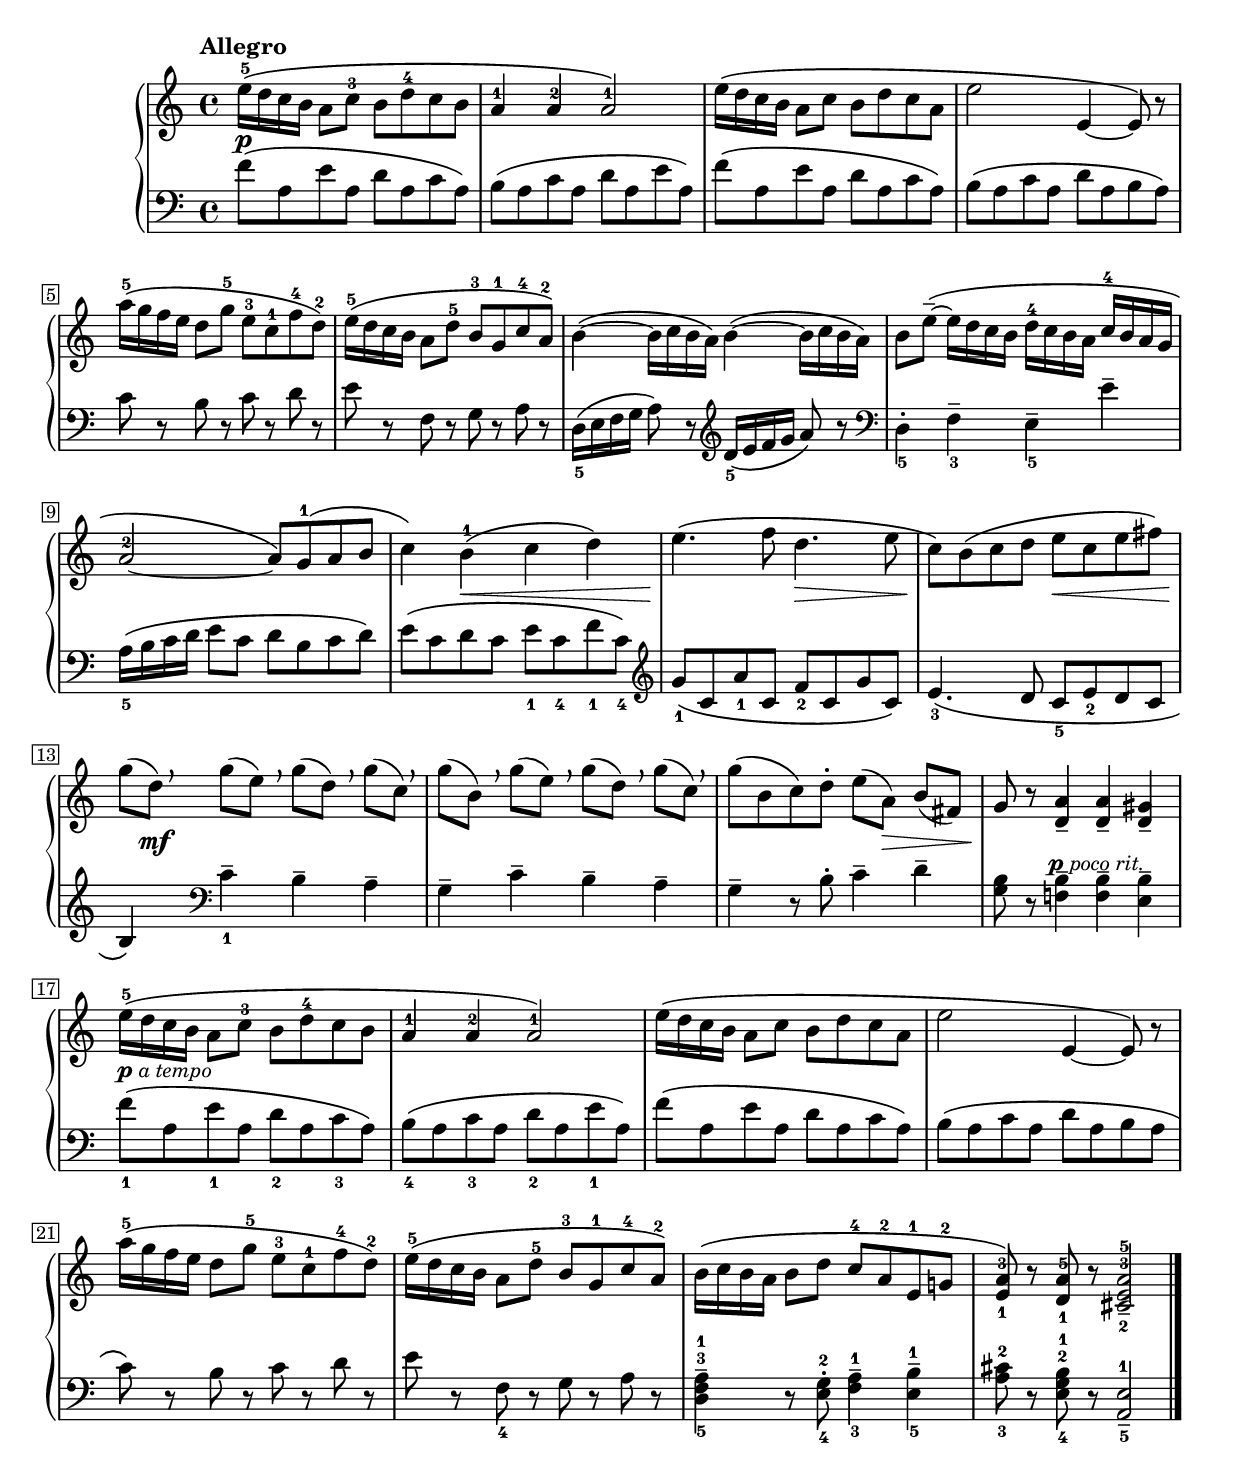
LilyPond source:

Global = {
  \key c \major
  \time 4/4
  \include "../global.ly"
}

Soprano = \context Voice = "one" \relative c'' {
  \voiceOne
  \stemNeutral\tieNeutral\phrasingSlurNeutral\slurNeutral
  \override MultiMeasureRest.staff-position = #0
  \override Rest.staff-position = #0
  \override BreathingSign.text =
    \markup { \musicglyph "scripts.raltcomma" }
  \override Fingering.staff-padding = #'()
  %1
  | \tempo "Allegro"
    e16-5\( d c b a8
    c-3
    b d-4 c b
  | a4-1 a-2 a2-1\)
  | e'16\( d c b a8 c b d c a
  | e'2 e,4~ e8\) r
  %5
  | a'16-5\( g f e d8 g-5 e-3 c-1 f-4 d-2\)
  | e16-5\( d c b a8 d-5 b-3 g-1 c-4 a-2\)
  | b4~\( b16 c b a\) b4~\( b16 c b a\)
  | b8 e~^-\( e16 d c b d-4 c b a c-4 b a g
  | a2~-2 a8\) g-1\( a b
  %10
  | c4\) b-1\( c d\)
  | e4.\( f8 d4. e8
  | c8\) b\( c d e c e fis\)
  | g8( d) \breathe g[( e]) \breathe g( d) \breathe g[( c,]) \breathe
  | g'8( b,) \breathe g'[( e]) \breathe g( d) \breathe g[( c,]) \breathe
  %15
  | g'\( b, c\) d^. e[( a,]) b( fis)
  | g8 r <d a'>4_- q_- <d gis>_-
  | e'16-5\( d c b a8
    c-3
    b d-4 c b
  | a4-1 a-2 a2-1\)
  | e'16\( d c b a8 c b d c a
  %20
  | e'2 e,4~ e8\) r
  | a'16-5\( g f e d8 g-5 e-3 c-1 f-4 d-2\)
  | e16-5\( d c b a8 d-5 b-3 g-1 c-4 a-2\)
  | b16\( c b a b8 d c-4 a-2 e-1 g!-2
  | %\set fingeringOrientations = #'(up)
    <e-1 a-3>8\) r <d-1 a'-5> r <cis-2 e-3 a-5>2_-
    \fine
}

Bass = \context Voice = "four" \relative c' {
  \voiceFour
  \stemNeutral\tieNeutral\phrasingSlurNeutral
  \override MultiMeasureRest.staff-position = #0
  \override Rest.staff-position = #0
  %1
  | f8\( a, e' a, d a c a\)
  | b\( a c a d a e' a,\)
  | f'\( a, e' a, d a c a\)
  | b\( a c a d a b a\)
  %5
  | c r b r c r d r
  | e r f, r g r a r
  | d,16-5\( e f g a8\) r \clef "treble" d16-5\( e f g a8\) r
  | \clef "bass" d,,4^.-5 f^--3 e^--5 e'^-
  | a,16-5\( b c d e8 c d b c d\)
  %10
  | e\( c d c e-1 c-4 f-1 c-4\)
    \clef "treble"
  | g'-1\( c, a'-1 c, f-2 c g' c,\)
  | e4.-3\( d8 c-5 e-2 d c
  | b4\) \clef "bass" c^--1 b^- a^-
  | g^- c^- b^- a^-
  %15
  | g^- r8 b^. c4^- d^-
  | <g, b>8 r <f! b>4^- q^- <e b'>^-
  | f'8-1\( a, e'-1 a, d-2 a c-3 a\)
  | b\(-4 a c-3 a d-2 a e'-1 a,\)
  | f'8\( a, e' a, d a c a\)
  %20
  | b\( a c a d a b a
  | c\) r b r c r d r
  | e r f,-4 r g r a r
  | <d,-5 f-3 a-1>4^- r8 <e-4 g-2>^. <f-3 a-1>4^- <e-5 b'-1>^-
  | <a-3 cis-2>8 r <e-4 g-2 b-1> r <a,-5 e'-1>2_-
    \fine
}

centerDynamics = {
  %1
  | s4\p s2.
  | s1*8
  %10
  | s4 s\< s2
  | s2\! s4\> s
  | s2\! s4\< s
  | s8\! s\mf s2.
  | s1
  %15
  | s2 s8 s\> s4
  | s4\!
    \once\override TextScript.extra-offset = #'(-0.5 . -1)
    s-\markup { \dynamic p "poco rit." } s2
  | s4-\markup { \dynamic p "a tempo" } s2.
}

forceBreaks = {
  % page 1
  \repeat unfold 3 { s1\noBreak } s1\break\noPageBreak
  \repeat unfold 3 { s1\noBreak } s1\break\noPageBreak
  \repeat unfold 3 { s1\noBreak } s1\break\noPageBreak
  \repeat unfold 3 { s1\noBreak } s1\break\noPageBreak
  \repeat unfold 3 { s1\noBreak } s1\break\noPageBreak
}

\score {
  \new PianoStaff
  <<
    \accidentalStyle Score.piano
    \context Staff = "upper" <<
      \set Staff.midiInstrument = #"acoustic grand"
      \Global
      \clef treble
      \Soprano
    >>
    \new Devnull \forceBreaks
    \context Dynamics = "dynamics" \centerDynamics
    \context Staff = "lower" <<
      \set Staff.midiInstrument = #"acoustic grand"
      \Global
      \clef bass
      \Bass
    >>
  >>
  \header {
    composer = "Franco Margola"
    opus = ##f % "dC 108"
    title = \markup \smallCaps { "Sei Sonatine Facili" }
    subtitle = \markup { "per pianoforte" }
  }
  \layout {
    \context {
      \PianoStaff
      \override Parentheses.font-size = #-2
      \override TextScript.font-shape = #'italic
      \override TextScript.font-size = #-1
    }
  }
  \midi {
    \tempo 4 = 100
  }
}
